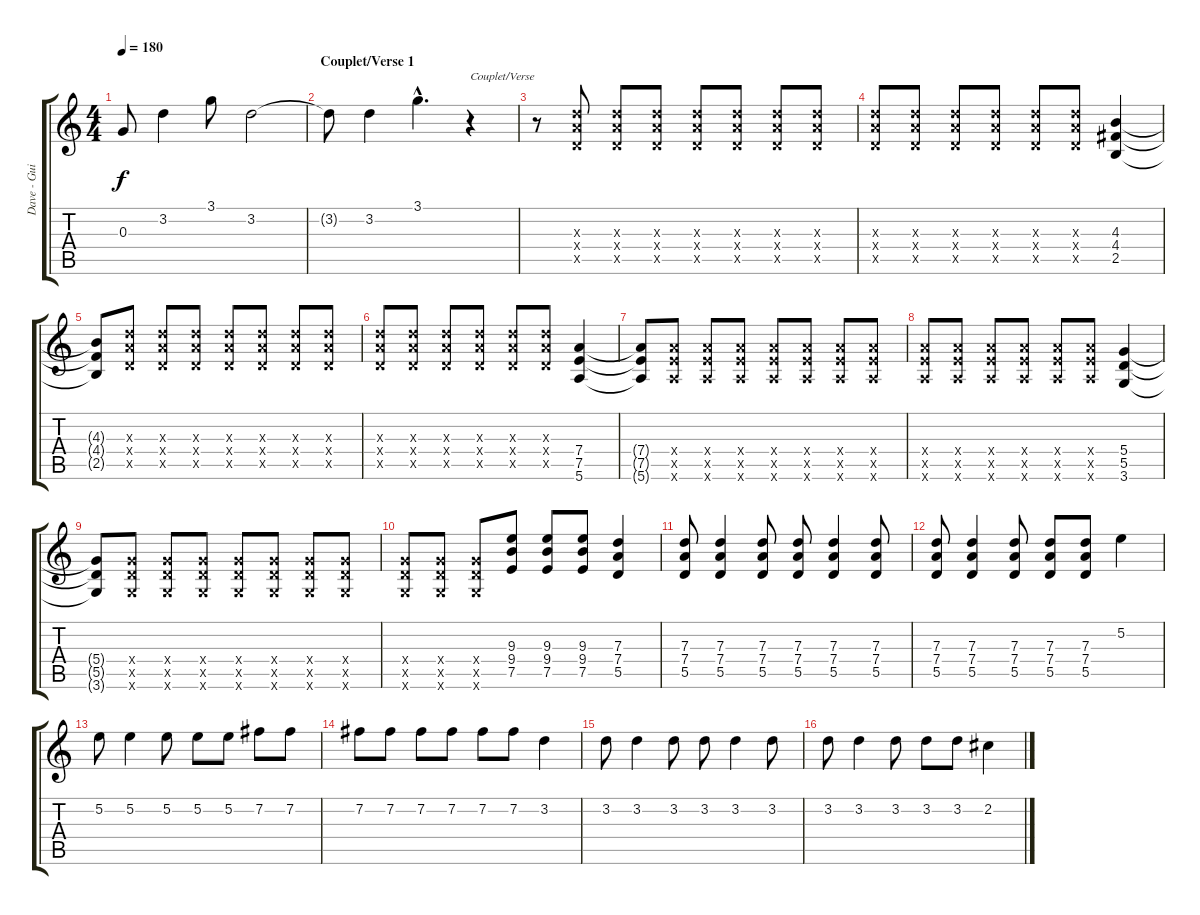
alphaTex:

\track ("Dave - Guitare 2/Guitar 2" "Dave - Gui") {instrument distortionguitar}
\staff {score tabs}
\tuning (E4 B3 G3 D3 A2 E2) {hide}
\ts (4 4)
\tempo 180
\clef g2
\ks c
0.3.8{dy f} 3.2.4 3.1.8 3.2.2 |
\section ("" "Couplet/Verse 1")
3.2{t}.8 3.2.4 3.1{hac}.4{d} r.4{txt "Couplet/Verse"} |
r.8 (7.3{x} 7.4{x} 5.5{x}).8 (7.3{x} 7.4{x} 5.5{x}).8 (7.3{x} 7.4{x} 5.5{x}).8 (7.3{x} 7.4{x} 5.5{x}).8 (7.3{x} 7.4{x} 5.5{x}).8 (7.3{x} 7.4{x} 5.5{x}).8 (7.3{x} 7.4{x} 5.5{x}).8 |
(7.3{x} 7.4{x} 5.5{x}).8 (7.3{x} 7.4{x} 5.5{x}).8 (7.3{x} 7.4{x} 5.5{x}).8 (7.3{x} 7.4{x} 5.5{x}).8 (7.3{x} 7.4{x} 5.5{x}).8 (7.3{x} 7.4{x} 5.5{x}).8 (4.3 4.4 2.5).4 |
(4.3{t} 4.4{t} 2.5{t}).8 (7.3{x} 7.4{x} 5.5{x}).8 (7.3{x} 7.4{x} 5.5{x}).8 (7.3{x} 7.4{x} 5.5{x}).8 (7.3{x} 7.4{x} 5.5{x}).8 (7.3{x} 7.4{x} 5.5{x}).8 (7.3{x} 7.4{x} 5.5{x}).8 (7.3{x} 7.4{x} 5.5{x}).8 |
(7.3{x} 7.4{x} 5.5{x}).8 (7.3{x} 7.4{x} 5.5{x}).8 (7.3{x} 7.4{x} 5.5{x}).8 (7.3{x} 7.4{x} 5.5{x}).8 (7.3{x} 7.4{x} 5.5{x}).8 (7.3{x} 7.4{x} 5.5{x}).8 (7.4 7.5 5.6).4 |
(7.4{t} 7.5{t} 5.6{t}).8 (7.4{x} 7.5{x} 5.6{x}).8 (7.4{x} 7.5{x} 5.6{x}).8 (7.4{x} 7.5{x} 5.6{x}).8 (7.4{x} 7.5{x} 5.6{x}).8 (7.4{x} 7.5{x} 5.6{x}).8 (7.4{x} 7.5{x} 5.6{x}).8 (7.4{x} 7.5{x} 5.6{x}).8 |
(7.4{x} 7.5{x} 5.6{x}).8 (7.4{x} 7.5{x} 5.6{x}).8 (7.4{x} 7.5{x} 5.6{x}).8 (7.4{x} 7.5{x} 5.6{x}).8 (7.4{x} 7.5{x} 5.6{x}).8 (7.4{x} 7.5{x} 5.6{x}).8 (5.4 5.5 3.6).4 |
(5.4{t} 5.5{t} 3.6{t}).8 (5.4{x} 5.5{x} 3.6{x}).8 (5.4{x} 5.5{x} 3.6{x}).8 (5.4{x} 5.5{x} 3.6{x}).8 (5.4{x} 5.5{x} 3.6{x}).8 (5.4{x} 5.5{x} 3.6{x}).8 (5.4{x} 5.5{x} 3.6{x}).8 (5.4{x} 5.5{x} 3.6{x}).8 |
(5.4{x} 5.5{x} 3.6{x}).8 (5.4{x} 5.5{x} 3.6{x}).8 (5.4{x} 5.5{x} 3.6{x}).8 (9.3 9.4 7.5).8{volume 7} (9.3 9.4 7.5).8 (9.3 9.4 7.5).8 (7.3 7.4 5.5).4 |
(7.3 7.4 5.5).8 (7.3 7.4 5.5).4 (7.3 7.4 5.5).8 (7.3 7.4 5.5).8 (7.3 7.4 5.5).4 (7.3 7.4 5.5).8 |
(7.3 7.4 5.5).8 (7.3 7.4 5.5).4 (7.3 7.4 5.5).8 (7.3 7.4 5.5).8 (7.3 7.4 5.5).8 5.2.4 |
5.2.8 5.2.4 5.2.8 5.2.8 5.2.8 7.2.8 7.2.8 |
7.2.8 7.2.8 7.2.8 7.2.8 7.2.8 7.2.8 3.2.4 |
3.2.8 3.2.4 3.2.8 3.2.8 3.2.4 3.2.8 |
3.2.8 3.2.4 3.2.8 3.2.8 3.2.8 2.2.4
